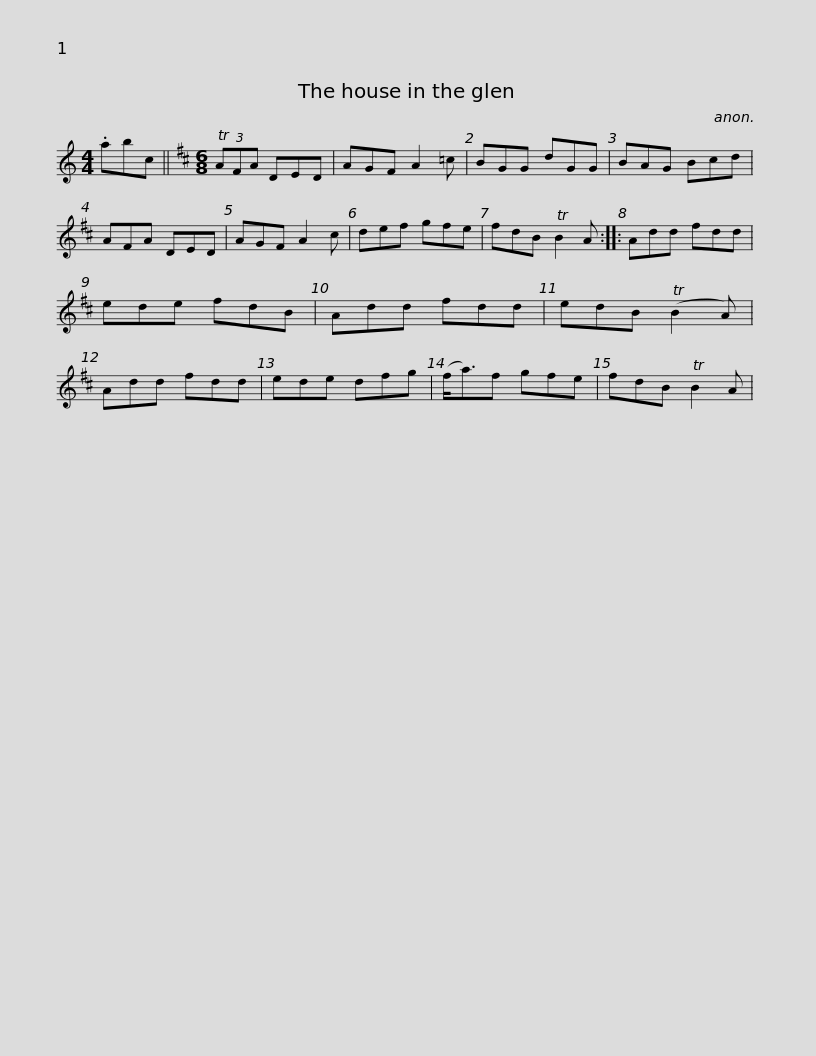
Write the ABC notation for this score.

X:1
L:1/8
M:4/4
I:linebreak $
K:C
V:1 treble
V:1
 .abc ||[K:D][M:6/8] (3TAFA DED | AGF A2 =c | BGG dGG | BAG Bcd | %5
 AFA DED | AGF A2 c | def gfe |$ fdB TB2 A :: Add fdd | %10
 ede fdB | Add fdd | edB (TB2 A) | Add fdd | ede dfg |$ %15
 (f<a)f gfe | fdB TB2 A | %17
